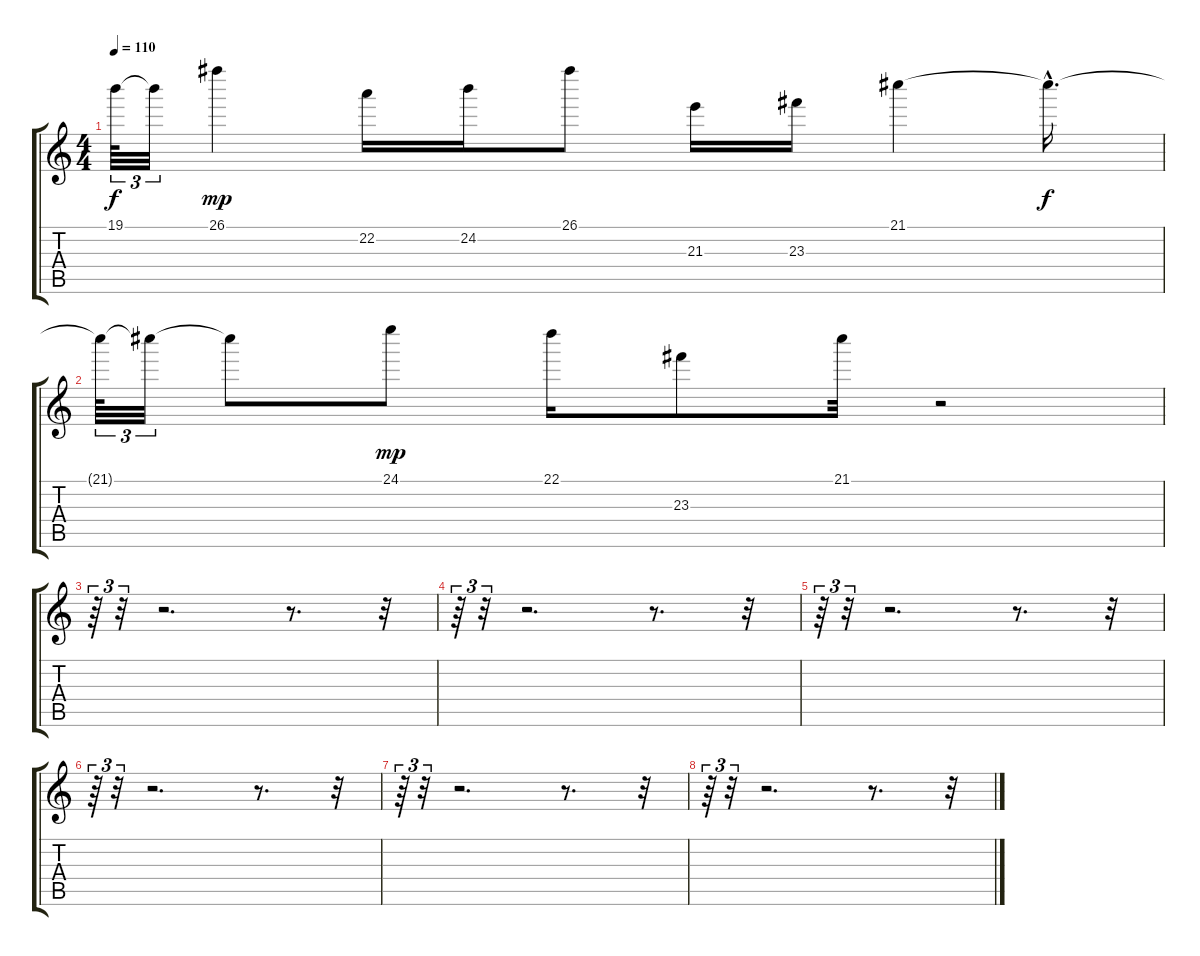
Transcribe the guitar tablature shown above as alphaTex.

\track "" {instrument acousticguitarsteel}
\staff {score tabs}
\tuning (E4 B3 G3 D3 A2 E2) {hide}
\ts (4 4)
\tempo 110
\clef g2
\ks c
19.1{t}.64{tu (3 2) dy f} 19.1{t}.32{tu (3 2)} 26.1.4{dy mp} 22.2.16 24.2.16 26.1.8 21.3.16 23.3.16 21.1.4 21.1{hac t}.16{d dy f} |
21.1{t}.64{tu (3 2)} 21.1{t}.32{tu (3 2)} 21.1{t}.8 24.1.8{dy mp} 22.1.16 23.3.8 21.1.32 r.2 |
r.64{tu (3 2)} r.32{tu (3 2)} r.2{d} r.8{d} r.32 |
r.64{tu (3 2)} r.32{tu (3 2)} r.2{d} r.8{d} r.32 |
r.64{tu (3 2)} r.32{tu (3 2)} r.2{d} r.8{d} r.32 |
r.64{tu (3 2)} r.32{tu (3 2)} r.2{d} r.8{d} r.32 |
r.64{tu (3 2)} r.32{tu (3 2)} r.2{d} r.8{d} r.32 |
r.64{tu (3 2)} r.32{tu (3 2)} r.2{d} r.8{d} r.32
